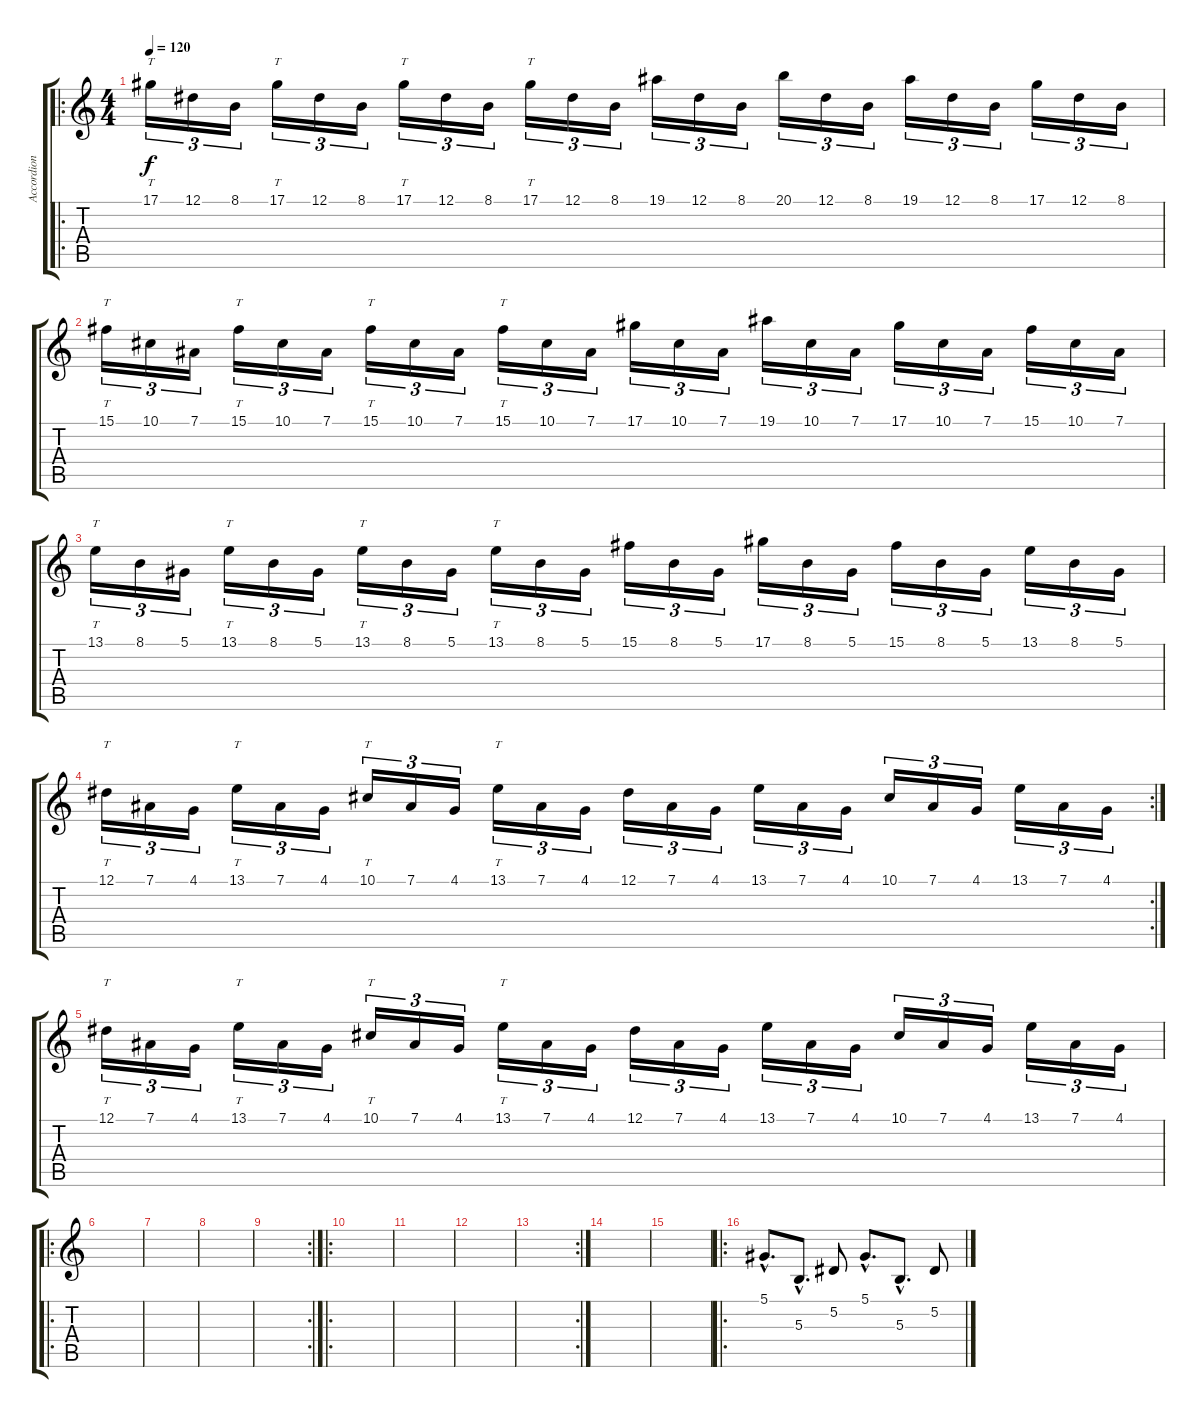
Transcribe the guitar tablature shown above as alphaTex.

\track ("Accordion" "Accordion") {instrument tangoaccordion}
\staff {score tabs}
\tuning (Eb4 Bb3 Gb3 Db3 Ab2 Eb2) {hide}
\ro
\ts (4 4)
\tempo 120
\clef g2
\ks c
17.1.16{tt tu (3 2) dy f} 12.1.16{tu (3 2)} 8.1.16{tu (3 2)} 17.1.16{tt tu (3 2)} 12.1.16{tu (3 2)} 8.1.16{tu (3 2)} 17.1.16{tt tu (3 2)} 12.1.16{tu (3 2)} 8.1.16{tu (3 2)} 17.1.16{tt tu (3 2)} 12.1.16{tu (3 2)} 8.1.16{tu (3 2)} 19.1.16{tu (3 2)} 12.1.16{tu (3 2)} 8.1.16{tu (3 2)} 20.1.16{tu (3 2)} 12.1.16{tu (3 2)} 8.1.16{tu (3 2)} 19.1.16{tu (3 2)} 12.1.16{tu (3 2)} 8.1.16{tu (3 2)} 17.1.16{tu (3 2)} 12.1.16{tu (3 2)} 8.1.16{tu (3 2)} |
15.1.16{tt tu (3 2)} 10.1.16{tu (3 2)} 7.1.16{tu (3 2)} 15.1.16{tt tu (3 2)} 10.1.16{tu (3 2)} 7.1.16{tu (3 2)} 15.1.16{tt tu (3 2)} 10.1.16{tu (3 2)} 7.1.16{tu (3 2)} 15.1.16{tt tu (3 2)} 10.1.16{tu (3 2)} 7.1.16{tu (3 2)} 17.1.16{tu (3 2)} 10.1.16{tu (3 2)} 7.1.16{tu (3 2)} 19.1.16{tu (3 2)} 10.1.16{tu (3 2)} 7.1.16{tu (3 2)} 17.1.16{tu (3 2)} 10.1.16{tu (3 2)} 7.1.16{tu (3 2)} 15.1.16{tu (3 2)} 10.1.16{tu (3 2)} 7.1.16{tu (3 2)} |
13.1.16{tt tu (3 2)} 8.1.16{tu (3 2)} 5.1.16{tu (3 2)} 13.1.16{tt tu (3 2)} 8.1.16{tu (3 2)} 5.1.16{tu (3 2)} 13.1.16{tt tu (3 2)} 8.1.16{tu (3 2)} 5.1.16{tu (3 2)} 13.1.16{tt tu (3 2)} 8.1.16{tu (3 2)} 5.1.16{tu (3 2)} 15.1.16{tu (3 2)} 8.1.16{tu (3 2)} 5.1.16{tu (3 2)} 17.1.16{tu (3 2)} 8.1.16{tu (3 2)} 5.1.16{tu (3 2)} 15.1.16{tu (3 2)} 8.1.16{tu (3 2)} 5.1.16{tu (3 2)} 13.1.16{tu (3 2)} 8.1.16{tu (3 2)} 5.1.16{tu (3 2)} |
\rc 2
12.1.16{tt tu (3 2)} 7.1.16{tu (3 2)} 4.1.16{tu (3 2)} 13.1.16{tt tu (3 2)} 7.1.16{tu (3 2)} 4.1.16{tu (3 2)} 10.1.16{tt tu (3 2)} 7.1.16{tu (3 2)} 4.1.16{tu (3 2)} 13.1.16{tt tu (3 2)} 7.1.16{tu (3 2)} 4.1.16{tu (3 2)} 12.1.16{tu (3 2)} 7.1.16{tu (3 2)} 4.1.16{tu (3 2)} 13.1.16{tu (3 2)} 7.1.16{tu (3 2)} 4.1.16{tu (3 2)} 10.1.16{tu (3 2)} 7.1.16{tu (3 2)} 4.1.16{tu (3 2)} 13.1.16{tu (3 2)} 7.1.16{tu (3 2)} 4.1.16{tu (3 2)} |
12.1.16{tt tu (3 2)} 7.1.16{tu (3 2)} 4.1.16{tu (3 2)} 13.1.16{tt tu (3 2)} 7.1.16{tu (3 2)} 4.1.16{tu (3 2)} 10.1.16{tt tu (3 2)} 7.1.16{tu (3 2)} 4.1.16{tu (3 2)} 13.1.16{tt tu (3 2)} 7.1.16{tu (3 2)} 4.1.16{tu (3 2)} 12.1.16{tu (3 2)} 7.1.16{tu (3 2)} 4.1.16{tu (3 2)} 13.1.16{tu (3 2)} 7.1.16{tu (3 2)} 4.1.16{tu (3 2)} 10.1.16{tu (3 2)} 7.1.16{tu (3 2)} 4.1.16{tu (3 2)} 13.1.16{tu (3 2)} 7.1.16{tu (3 2)} 4.1.16{tu (3 2)} |
\ro
|
|
|
\rc 2
|
\ro
|
|
|
\rc 2
|
|
|
\ro
5.1{hac}.8{d volume 14} 5.3{hac}.8{d} 5.2.8 5.1{hac}.8{d} 5.3{hac}.8{d} 5.2.8
